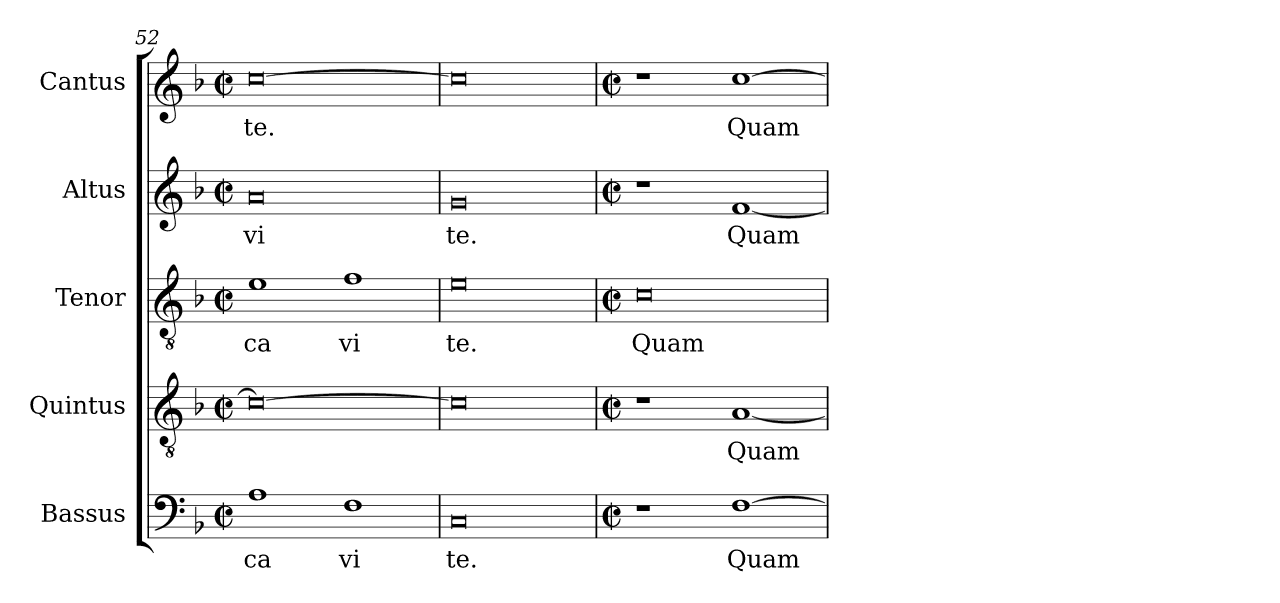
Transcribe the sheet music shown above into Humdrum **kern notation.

**kern	**text	**kern	**text	**kern	**text	**kern	**text	**kern	**text
*part5	*part5	*part4	*part4	*part3	*part3	*part2	*part2	*part1	*part1
*staff5	*staff5	*staff4	*staff4	*staff3	*staff3	*staff2	*staff2	*staff1	*staff1
*I"Bassus	*	*I"Quintus	*	*I"Tenor	*	*I"Altus	*	*I"Cantus	*
*clefF4	*	*clefGv2	*	*clefGv2	*	*clefG2	*	*clefG2	*
*k[b-]	*	*k[b-]	*	*k[b-]	*	*k[b-]	*	*k[b-]	*
*F:	*	*F:	*	*F:	*	*F:	*	*F:	*
*M2/2	*	*M2/2	*	*M2/2	*	*M2/2	*	*M2/2	*
*met(c|)	*	*met(c|)	*	*met(c|)	*	*met(c|)	*	*met(c|)	*
=52	=52	=52	=52	=52	=52	=52	=52	=52	=52
!	!LO:LY:b:cj	!	!LO:LY:b:cj	!	!LO:LY:b:cj	!	!LO:LY:b:cj	!	!LO:LY:b:cj
1A	ca	0c_>	.	1e	ca	0a	-vi	[>0cc	te.
!	!LO:LY:b:cj	!	!	!	!LO:LY:b:cj	!	!	!	!
1F	vi	.	.	1f	vi	.	.	.	.
=53	=53	=53	=53	=53	=53	=53	=53	=53	=53
!	!LO:LY:b:cj	!	!LO:LY:b:cj	!	!LO:LY:b:cj	!	!LO:LY:b:cj	!	!LO:LY:b:cj
0C	te.	0c]	.	0e	te.	0g	te.	0cc]	.
!!LO:PB:g=z
=54!	=54!	=54!	=54!	=54!	=54!	=54!	=54!	=54!	=54!
*M2/2	*	*M2/2	*	*M2/2	*	*M2/2	*	*M2/2	*
*met(c|)	*	*met(c|)	*	*met(c|)	*	*met(c|)	*	*met(c|)	*
!	!	!	!	!	!LO:LY:b:cj	!	!	!	!
1r	.	1r	.	0c	Quam	1r	.	1r	.
!	!LO:LY:b:cj	!	!LO:LY:b:cj	!	!	!	!LO:LY:b:cj	!	!LO:LY:b:cj
[>1F	Quam	[<1A	Quam	.	.	[<1f	Quam	[>1cc	Quam
=	=	=	=	=	=	=	=	=	=
*-	*-	*-	*-	*-	*-	*-	*-	*-	*-
